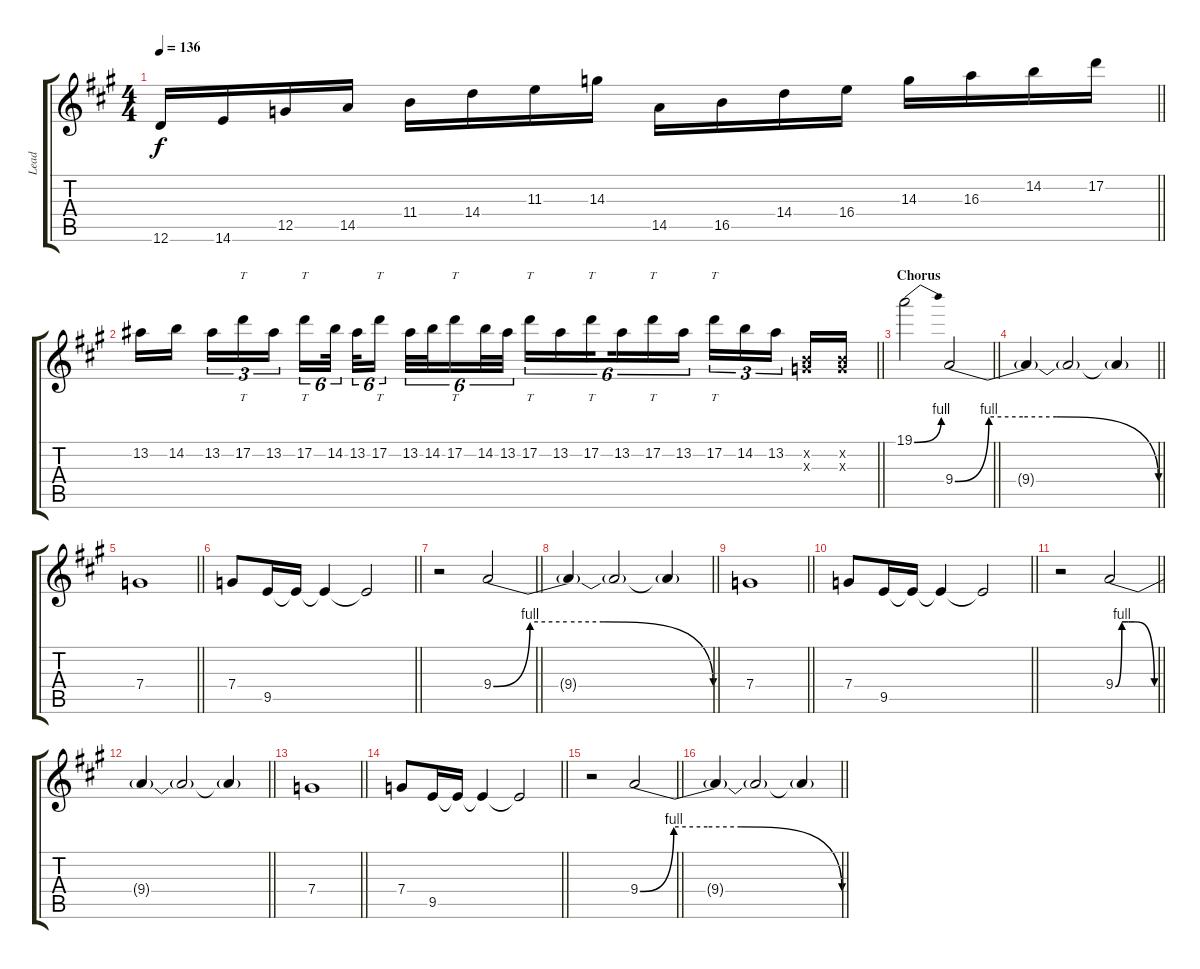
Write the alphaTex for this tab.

\track ("Lead" "Lead") {instrument distortionguitar}
\staff {score tabs}
\tuning (D4 A3 F3 C3 G2 D2) {hide}
\ts (4 4)
\tempo 136
\clef g2
\barLineRight lightlight
\ks a
12.6.16{dy f} 14.6.16 12.5.16 14.5.16 11.4.16 14.4.16 11.3.16 14.3.16 14.5.16 16.5.16 14.4.16 16.4.16 14.3.16 16.3.16 14.2.16 17.2.16 |
\barLineRight lightlight
13.2.16 14.2.16{beam splitsecondary} 13.2.16{tu (3 2)} 17.2.16{tt tu (3 2)} 13.2.16{tu (3 2)} 17.2.16{tt tu (6 4)} 14.2.32{tu (6 4) beam splitsecondary} 13.2.32{tu (6 4)} 17.2.16{tt tu (6 4) beam splitsecondary} 13.2.32{tu (6 4)} 14.2.32{tu (6 4)} 17.2.16{tt tu (6 4)} 14.2.32{tu (6 4)} 13.2.32{tu (6 4)} 17.2.16{tt tu (6 4)} 13.2.16{tu (6 4)} 17.2.16{tt tu (6 4) beam splitsecondary} 13.2.16{tu (6 4)} 17.2.16{tt tu (6 4)} 13.2.16{tu (6 4)} 17.2.16{tt tu (3 2)} 14.2.16{tu (3 2)} 13.2.16{tu (3 2) beam splitsecondary} (2.2{x} 2.3{x}).16 (2.2{x} 2.3{x}).16 |
\section ("" "Chorus")
\barLineRight lightlight
19.1{be (bend 0 0 60 4)}.2 9.4{be (custom 0 0 10 4 20 4 30 4 60 0)}.2 |
\barLineRight lightlight
9.4{t}.4 9.4{t}.2 9.4{t}.4 |
\barLineRight lightlight
7.4.1 |
\barLineRight lightlight
7.4.8 9.5.16 9.5{t}.16 9.5{t}.4 9.5{t}.2 |
\barLineRight lightlight
r.2 9.4{be (custom 0 0 10 4 20 4 30 4 60 0)}.2 |
\barLineRight lightlight
9.4{t}.4 9.4{t}.2 9.4{t}.4 |
\barLineRight lightlight
7.4.1 |
\barLineRight lightlight
7.4.8 9.5.16 9.5{t}.16 9.5{t}.4 9.5{t}.2 |
\barLineRight lightlight
r.2 9.4{be (custom 0 0 10 4 20 4 30 4 60 0)}.2 |
\barLineRight lightlight
9.4{t}.4 9.4{t}.2 9.4{t}.4 |
\barLineRight lightlight
7.4.1 |
\barLineRight lightlight
7.4.8 9.5.16 9.5{t}.16 9.5{t}.4 9.5{t}.2 |
\barLineRight lightlight
r.2 9.4{be (custom 0 0 10 4 20 4 30 4 60 0)}.2 |
\barLineRight lightlight
9.4{t}.4 9.4{t}.2 9.4{t}.4
